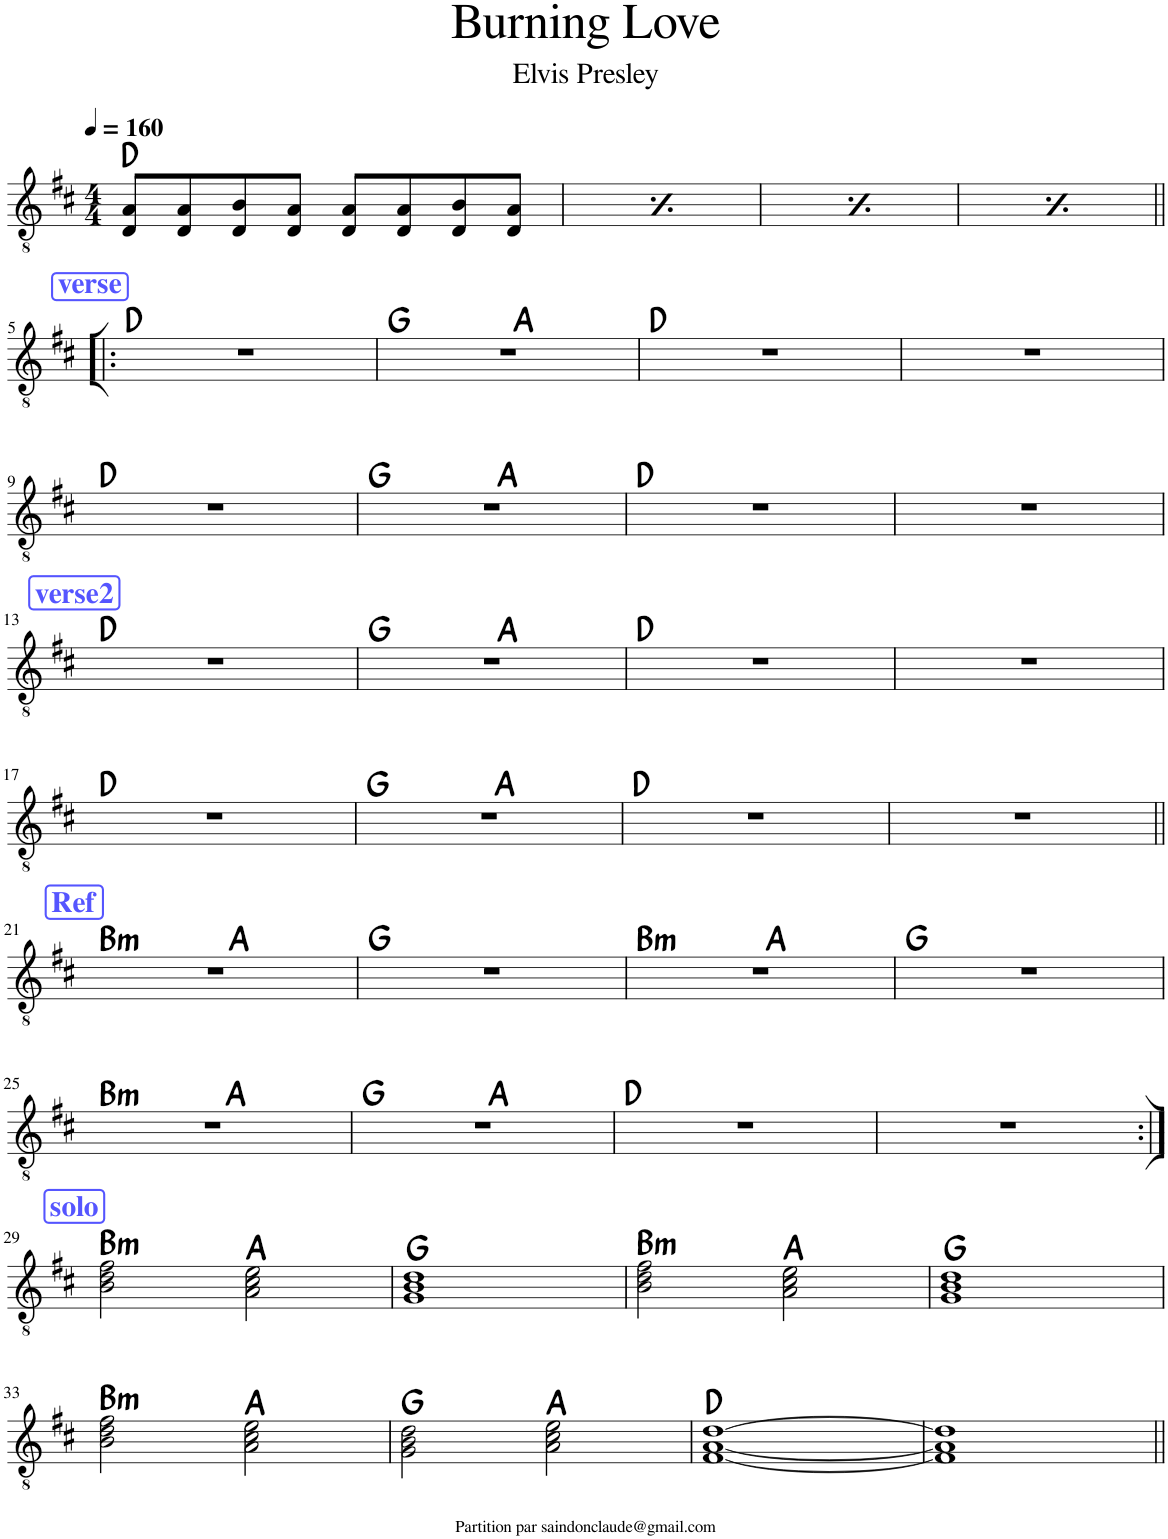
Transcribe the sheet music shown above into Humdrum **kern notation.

**kern	**harte
*part1	*part1
*staff1	*
*I"Classical Guitar	*
*I'Guit.	*
*clefGv2	*
*k[f#c#]	*
*M4/4	*
*MM160	*
=1	=1
8D/ 8A/L	D:maj
8D/ 8A/	.
8D/ 8B/	.
8D/ 8A/J	.
8D/ 8A/L	.
8D/ 8A/	.
8D/ 8B/	.
8D/ 8A/J	.
=2	=2
*MM160	*
8D/ 8A/L	D:maj
8D/ 8A/	.
8D/ 8B/	.
8D/ 8A/J	.
8D/ 8A/L	.
8D/ 8A/	.
8D/ 8B/	.
8D/ 8A/J	.
=3	=3
*MM160	*
8D/ 8A/L	D:maj
8D/ 8A/	.
8D/ 8B/	.
8D/ 8A/J	.
8D/ 8A/L	.
8D/ 8A/	.
8D/ 8B/	.
8D/ 8A/J	.
=4	=4
*MM160	*
8D/ 8A/L	D:maj
8D/ 8A/	.
8D/ 8B/	.
8D/ 8A/J	.
8D/ 8A/L	.
8D/ 8A/	.
8D/ 8B/	.
8D/ 8A/J	.
!!LO:LB:g=z
!!LO:REH:place=s1:a:B:rj:color=#5555FF:fs=14:t=verse
=5!|:	=5!|:
1r	D:maj
=6	=6
*^	*
1r	2ryy	G:maj
.	2ryy	A:maj
*v	*v	*
=7	=7
1r	D:maj
=8	=8
1r	.
!!LO:LB:g=z
=9	=9
1r	D:maj
=10	=10
*^	*
1r	2ryy	G:maj
.	2ryy	A:maj
*v	*v	*
=11	=11
1r	D:maj
=12	=12
1r	.
!!LO:LB:g=z
!!LO:REH:place=s1:a:B:rj:color=#5555FF:fs=14:t=verse2
=13	=13
1r	D:maj
=14	=14
*^	*
1r	2ryy	G:maj
.	2ryy	A:maj
*v	*v	*
=15	=15
1r	D:maj
=16	=16
1r	.
!!LO:LB:g=z
=17	=17
1r	D:maj
=18	=18
*^	*
1r	2ryy	G:maj
.	2ryy	A:maj
*v	*v	*
=19	=19
1r	D:maj
=20	=20
1r	.
!!LO:LB:g=z
!!LO:REH:place=s1:a:B:rj:color=#5555FF:fs=14:t=Ref
=21||	=21||
!	!LO:H:kt=m
*^	*
1r	2ryy	B:min
.	2ryy	A:maj
*v	*v	*
=22	=22
1r	G:maj
=23	=23
!	!LO:H:kt=m
*^	*
1r	2ryy	B:min
.	2ryy	A:maj
*v	*v	*
=24	=24
1r	G:maj
!!LO:LB:g=z
=25	=25
!	!LO:H:kt=m
*^	*
1r	2ryy	B:min
.	2ryy	A:maj
=26	=26	=26
1r	2ryy	G:maj
.	2ryy	A:maj
*v	*v	*
=27	=27
1r	D:maj
=28	=28
1r	.
!!LO:LB:g=z
!!LO:REH:place=s1:a:B:rj:color=#5555FF:fs=14:t=solo
=29:|!	=29:|!
!	!LO:H:kt=m
2B\ 2d\ 2f#\	B:min
2A\ 2c#\ 2e\	A:maj
=30	=30
1G 1B 1d	G:maj
=31	=31
!	!LO:H:kt=m
2B\ 2d\ 2f#\	B:min
2A\ 2c#\ 2e\	A:maj
=32	=32
1G 1B 1d	G:maj
!!LO:LB:g=z
=33	=33
!	!LO:H:kt=m
2B\ 2d\ 2f#\	B:min
2A\ 2c#\ 2e\	A:maj
=34	=34
2G\ 2B\ 2d\	G:maj
2A\ 2c#\ 2e\	A:maj
=35	=35
[1F# [1A [1d	D:maj
=36	=36
1F#] 1A] 1d]	.
=||	=||
*-	*-
